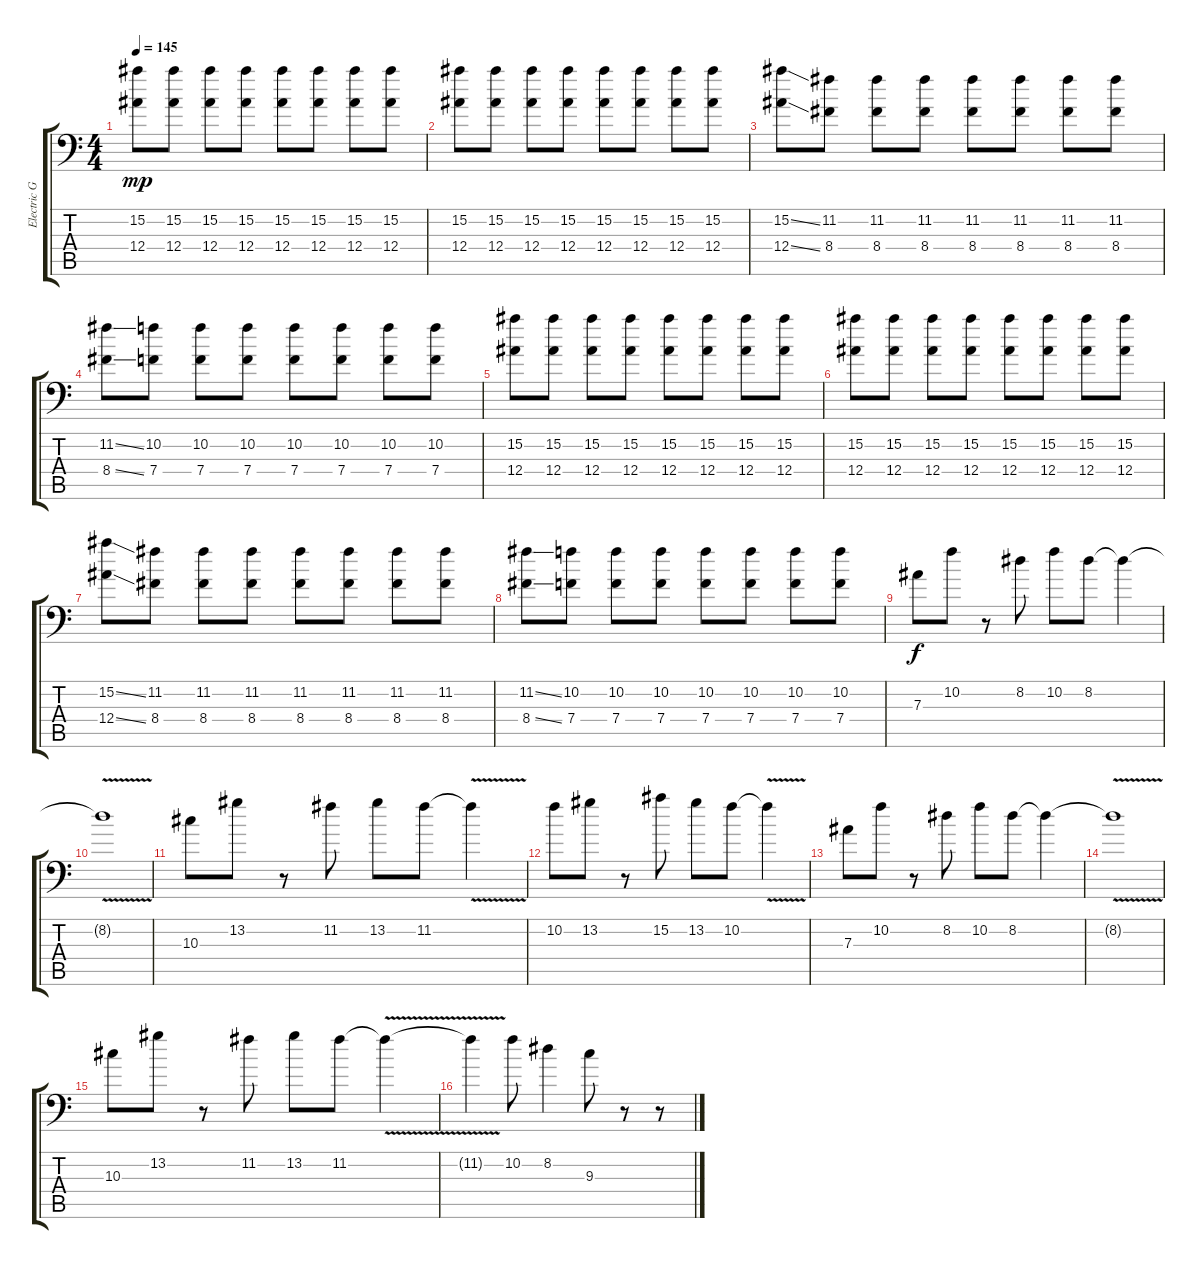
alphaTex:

\track ("Electric Guitar" "Electric G") {instrument distortionguitar}
\staff {score tabs}
\tuning (C4 G3 Eb3 Bb2 F2 Bb1) {hide}
\ts (4 4)
\tempo 145
\clef f4
\ks c
(15.2 12.4).8{dy mp} (15.2 12.4).8 (15.2 12.4).8 (15.2 12.4).8 (15.2 12.4).8 (15.2 12.4).8 (15.2 12.4).8 (15.2 12.4).8 |
(15.2 12.4).8 (15.2 12.4).8 (15.2 12.4).8 (15.2 12.4).8 (15.2 12.4).8 (15.2 12.4).8 (15.2 12.4).8 (15.2 12.4).8 |
(15.2{ss} 12.4{ss}).8 (11.2 8.4).8 (11.2 8.4).8 (11.2 8.4).8 (11.2 8.4).8 (11.2 8.4).8 (11.2 8.4).8 (11.2 8.4).8 |
(11.2{ss} 8.4{ss}).8 (10.2 7.4).8 (10.2 7.4).8 (10.2 7.4).8 (10.2 7.4).8 (10.2 7.4).8 (10.2 7.4).8 (10.2 7.4).8 |
(15.2 12.4).8 (15.2 12.4).8 (15.2 12.4).8 (15.2 12.4).8 (15.2 12.4).8 (15.2 12.4).8 (15.2 12.4).8 (15.2 12.4).8 |
(15.2 12.4).8 (15.2 12.4).8 (15.2 12.4).8 (15.2 12.4).8 (15.2 12.4).8 (15.2 12.4).8 (15.2 12.4).8 (15.2 12.4).8 |
(15.2{ss} 12.4{ss}).8 (11.2 8.4).8 (11.2 8.4).8 (11.2 8.4).8 (11.2 8.4).8 (11.2 8.4).8 (11.2 8.4).8 (11.2 8.4).8 |
(11.2{ss} 8.4{ss}).8 (10.2 7.4).8 (10.2 7.4).8 (10.2 7.4).8 (10.2 7.4).8 (10.2 7.4).8 (10.2 7.4).8 (10.2 7.4).8 |
7.3.8{dy f} 10.2.8 r.8 8.2.8 10.2.8 8.2.8 8.2{t}.4 |
8.2{v t}.1 |
10.3.8 13.2.8 r.8 11.2.8 13.2.8 11.2.8 11.2{v t}.4 |
10.2.8 13.2.8 r.8 15.2.8 13.2.8 10.2.8 10.2{v t}.4 |
7.3.8 10.2.8 r.8 8.2.8 10.2.8 8.2.8 8.2{t}.4 |
8.2{v t}.1 |
10.3.8 13.2.8 r.8 11.2.8 13.2.8 11.2.8 11.2{v t}.4 |
11.2{t}.4 10.2.8 8.2.4 9.3.8 r.8 r.8
